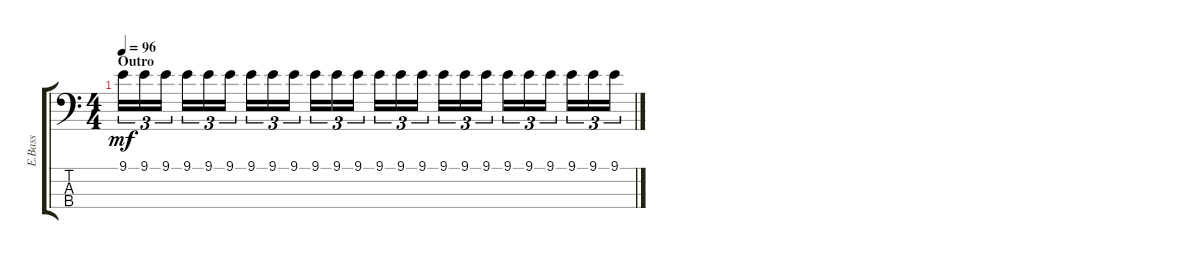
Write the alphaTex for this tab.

\track ("E.Bass" "E.Bass") {instrument electricbassfinger}
\staff {score tabs}
\tuning (G2 D2 A1 E1) {hide}
\ts (4 4)
\section ("" "Outro")
\tempo 96
\clef f4
\ks c
9.1.16{tu (3 2) dy mf} 9.1.16{tu (3 2)} 9.1.16{tu (3 2)} 9.1.16{tu (3 2)} 9.1.16{tu (3 2)} 9.1.16{tu (3 2)} 9.1.16{tu (3 2)} 9.1.16{tu (3 2)} 9.1.16{tu (3 2)} 9.1.16{tu (3 2)} 9.1.16{tu (3 2)} 9.1.16{tu (3 2)} 9.1.16{tu (3 2)} 9.1.16{tu (3 2)} 9.1.16{tu (3 2)} 9.1.16{tu (3 2)} 9.1.16{tu (3 2)} 9.1.16{tu (3 2)} 9.1.16{tu (3 2)} 9.1.16{tu (3 2)} 9.1.16{tu (3 2)} 9.1.16{tu (3 2)} 9.1.16{tu (3 2)} 9.1.16{tu (3 2)}
